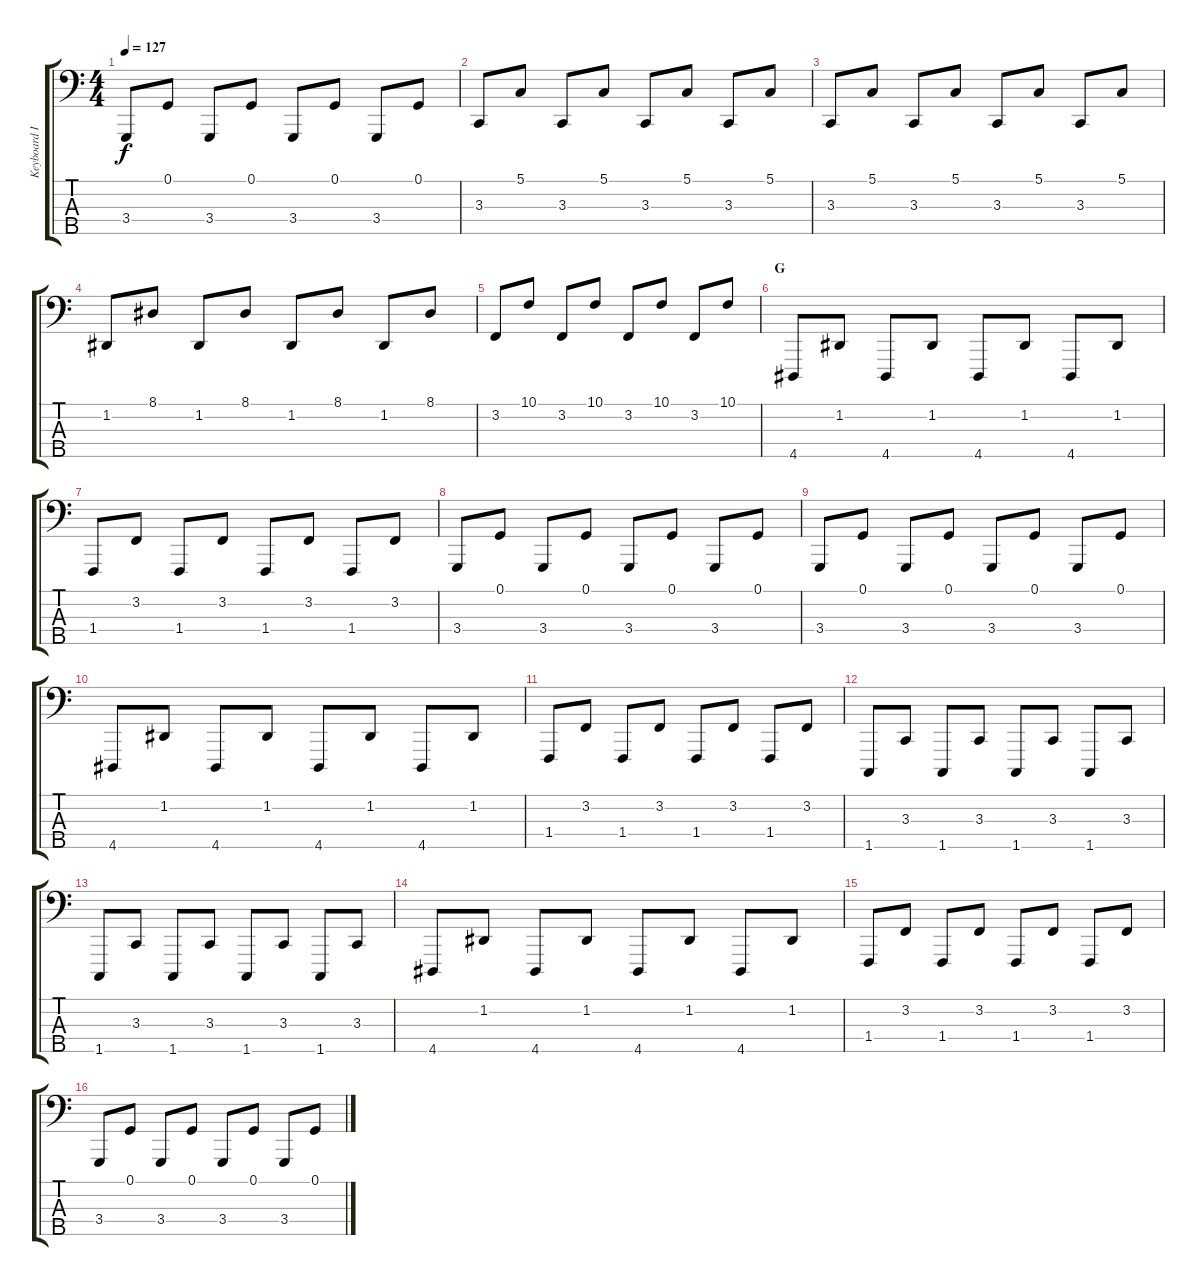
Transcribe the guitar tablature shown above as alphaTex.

\track ("Keyboard II" "Keyboard I") {instrument lead8bassandlead}
\staff {score tabs}
\tuning (G2 D2 A1 E1 B0) {hide}
\ts (4 4)
\tempo 127
\clef f4
\ks c
3.4.8{dy f} 0.1.8 3.4.8 0.1.8 3.4.8 0.1.8 3.4.8 0.1.8 |
3.3.8 5.1.8 3.3.8 5.1.8 3.3.8 5.1.8 3.3.8 5.1.8 |
3.3.8 5.1.8 3.3.8 5.1.8 3.3.8 5.1.8 3.3.8 5.1.8 |
1.2.8 8.1.8 1.2.8 8.1.8 1.2.8 8.1.8 1.2.8 8.1.8 |
3.2.8 10.1.8 3.2.8 10.1.8 3.2.8 10.1.8 3.2.8 10.1.8 |
\section ("" "G")
4.5.8 1.2.8 4.5.8 1.2.8 4.5.8 1.2.8 4.5.8 1.2.8 |
1.4.8 3.2.8 1.4.8 3.2.8 1.4.8 3.2.8 1.4.8 3.2.8 |
3.4.8 0.1.8 3.4.8 0.1.8 3.4.8 0.1.8 3.4.8 0.1.8 |
3.4.8 0.1.8 3.4.8 0.1.8 3.4.8 0.1.8 3.4.8 0.1.8 |
4.5.8 1.2.8 4.5.8 1.2.8 4.5.8 1.2.8 4.5.8 1.2.8 |
1.4.8 3.2.8 1.4.8 3.2.8 1.4.8 3.2.8 1.4.8 3.2.8 |
1.5.8 3.3.8 1.5.8 3.3.8 1.5.8 3.3.8 1.5.8 3.3.8 |
1.5.8 3.3.8 1.5.8 3.3.8 1.5.8 3.3.8 1.5.8 3.3.8 |
4.5.8 1.2.8 4.5.8 1.2.8 4.5.8 1.2.8 4.5.8 1.2.8 |
1.4.8 3.2.8 1.4.8 3.2.8 1.4.8 3.2.8 1.4.8 3.2.8 |
3.4.8 0.1.8 3.4.8 0.1.8 3.4.8 0.1.8 3.4.8 0.1.8
